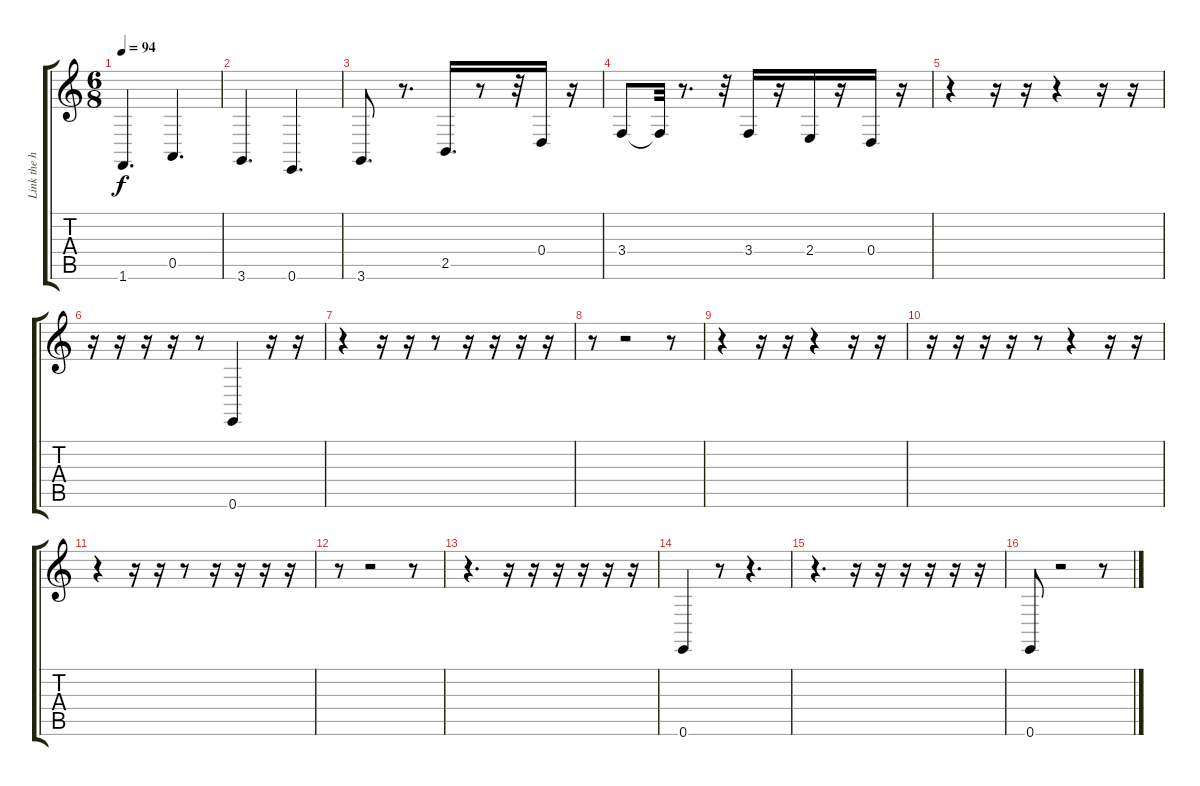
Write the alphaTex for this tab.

\track ("Link the hylian hero" "Link the h") {instrument tuba}
\staff {score tabs}
\tuning (E4 B3 G3 D3 A2 E2) {hide}
\ts (6 8)
\tempo 94
\clef g2
\ks c
1.6.4{d dy f} 0.5.4{d} |
3.6.4{d} 0.6.4{d} |
3.6.8{d} r.8{d} 2.5.16{d} r.8 r.32 0.4.16 r.16 |
3.4.8 3.4{t}.32 r.8{d} r.32 3.4.16 r.16 2.4.16 r.16 0.4.16 r.16 |
r.4 r.16 r.16 r.4 r.16 r.16 |
r.16 r.16 r.16 r.16 r.8 0.6.4 r.16 r.16 |
r.4 r.16 r.16 r.8 r.16 r.16 r.16 r.16 |
r.8 r.2 r.8 |
r.4 r.16 r.16 r.4 r.16 r.16 |
r.16 r.16 r.16 r.16 r.8 r.4 r.16 r.16 |
r.4 r.16 r.16 r.8 r.16 r.16 r.16 r.16 |
r.8 r.2 r.8 |
r.4{d} r.16 r.16 r.16 r.16 r.16 r.16 |
0.6.4 r.8 r.4{d} |
r.4{d} r.16 r.16 r.16 r.16 r.16 r.16 |
0.6.8 r.2 r.8
